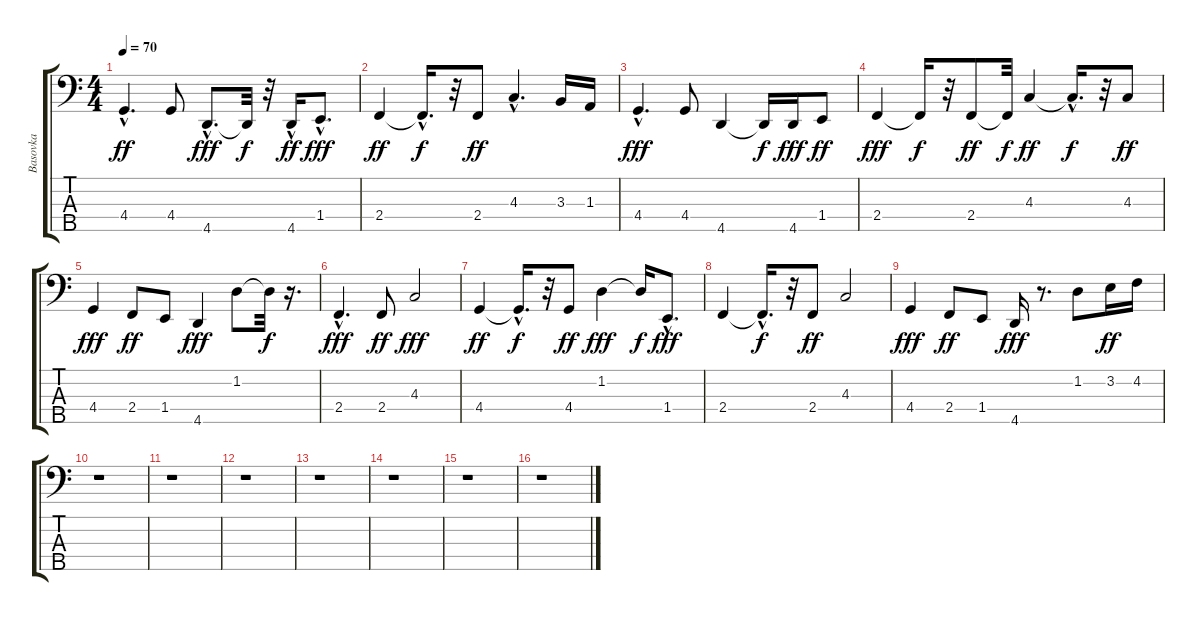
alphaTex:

\track ("Basovka" "Basovka") {instrument electricbassfinger}
\staff {score tabs}
\tuning (Gb2 Db2 Ab1 Eb1 Bb0) {hide}
\ts (4 4)
\tempo 70
\clef f4
\ks c
4.4{hac}.4{d dy ff} 4.4.8 4.5{hac}.8{d dy fff} 4.5{t}.32{dy f} r.32 4.5{hac}.16{dy ff} 1.4{hac}.8{d dy fff} |
2.4.4{dy ff} 2.4{hac t}.16{d dy f} r.32 2.4.8{dy ff} 4.3{hac}.4{d} 3.3.16 1.3.16 |
4.4{hac}.4{d dy fff} 4.4.8 4.5.4 4.5{t}.16{dy f} 4.5.16{dy fff} 1.4.8{dy ff} |
2.4.4{dy fff} 2.4{t}.16{dy f} r.32 2.4.8{dy ff} 2.4{t}.32{dy f} 4.3.4{dy ff} 4.3{hac t}.16{d dy f} r.32 4.3.8{dy ff} |
4.4.4{dy fff} 2.4.8{dy ff} 1.4.8 4.5.4{dy fff} 1.2.8 1.2{t}.32{dy f} r.16{d} |
2.4{hac}.4{d dy fff} 2.4.8{dy ff} 4.3.2{dy fff} |
4.4.4{dy ff} 4.4{hac t}.16{d dy f} r.32 4.4.8{dy ff} 1.2.4{dy fff} 1.2{t}.16{dy f} 1.4{hac}.8{d dy fff} |
2.4.4 2.4{hac t}.16{d dy f} r.32 2.4.8{dy ff} 4.3.2 |
4.4.4{dy fff} 2.4.8{dy ff} 1.4.8 4.5.16{dy fff} r.8{d} 1.2.8 3.2.16{dy ff} 4.2.16 |
r.1 |
r.1 |
r.1 |
r.1 |
r.1 |
r.1 |
r.1
